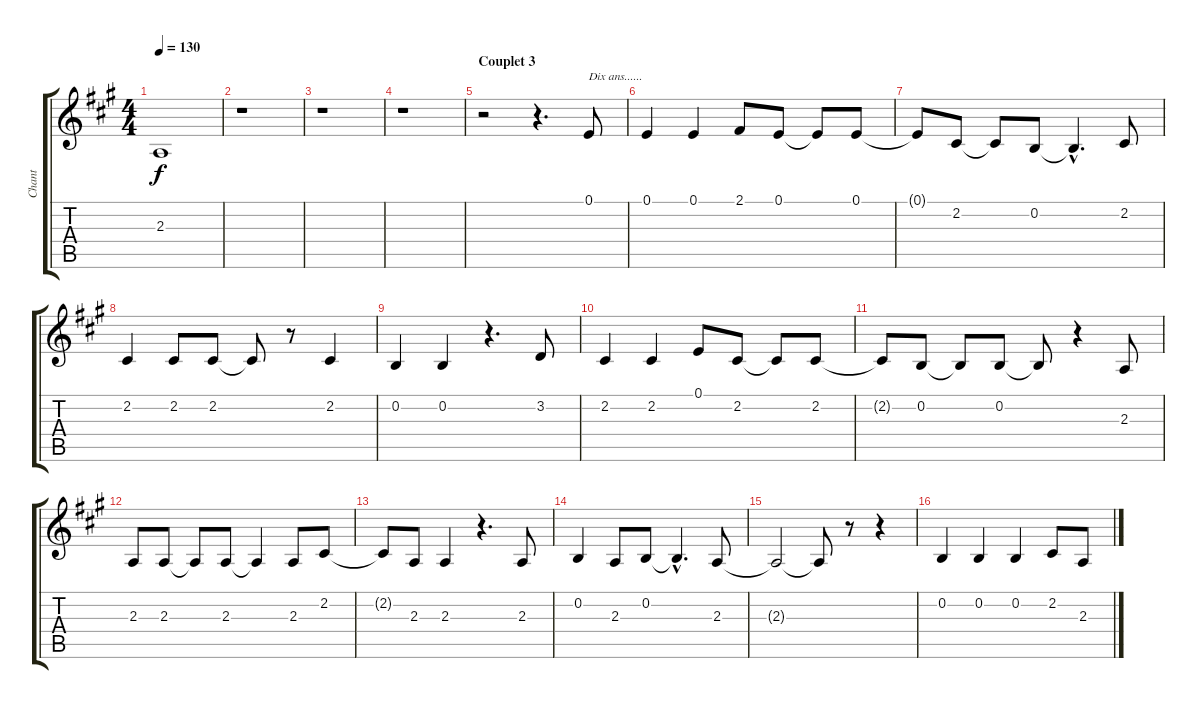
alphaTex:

\track ("Chant" "Chant") {instrument acousticgrandpiano}
\staff {score tabs}
\tuning (E4 B3 G3 D3 A2 E2) {hide}
\ts (4 4)
\tempo 130
\clef g2
\ks a
2.3.1{dy f} |
r.1 |
r.1 |
r.1 |
\section ("" "Couplet 3")
r.2 r.4{d} 0.1.8{txt "Dix ans......"} |
0.1.4 0.1.4 2.1.8 0.1.8 0.1{t}.8 0.1.8 |
0.1{t}.8 2.2.8 2.2{t}.8 0.2.8 0.2{hac t}.4{d} 2.2.8 |
2.2.4 2.2.8 2.2.8 2.2{t}.8 r.8 2.2.4 |
0.2.4 0.2.4 r.4{d} 3.2.8 |
2.2.4 2.2.4 0.1.8 2.2.8 2.2{t}.8 2.2.8 |
2.2{t}.8 0.2.8 0.2{t}.8 0.2.8 0.2{t}.8 r.4 2.3.8 |
2.3.8 2.3.8 2.3{t}.8 2.3.8 2.3{t}.4 2.3.8 2.2.8 |
2.2{t}.8 2.3.8 2.3.4 r.4{d} 2.3.8 |
0.2.4 2.3.8 0.2.8 0.2{hac t}.4{d} 2.3.8 |
2.3{t}.2 2.3{t}.8 r.8 r.4 |
0.2.4 0.2.4 0.2.4 2.2.8 2.3.8
